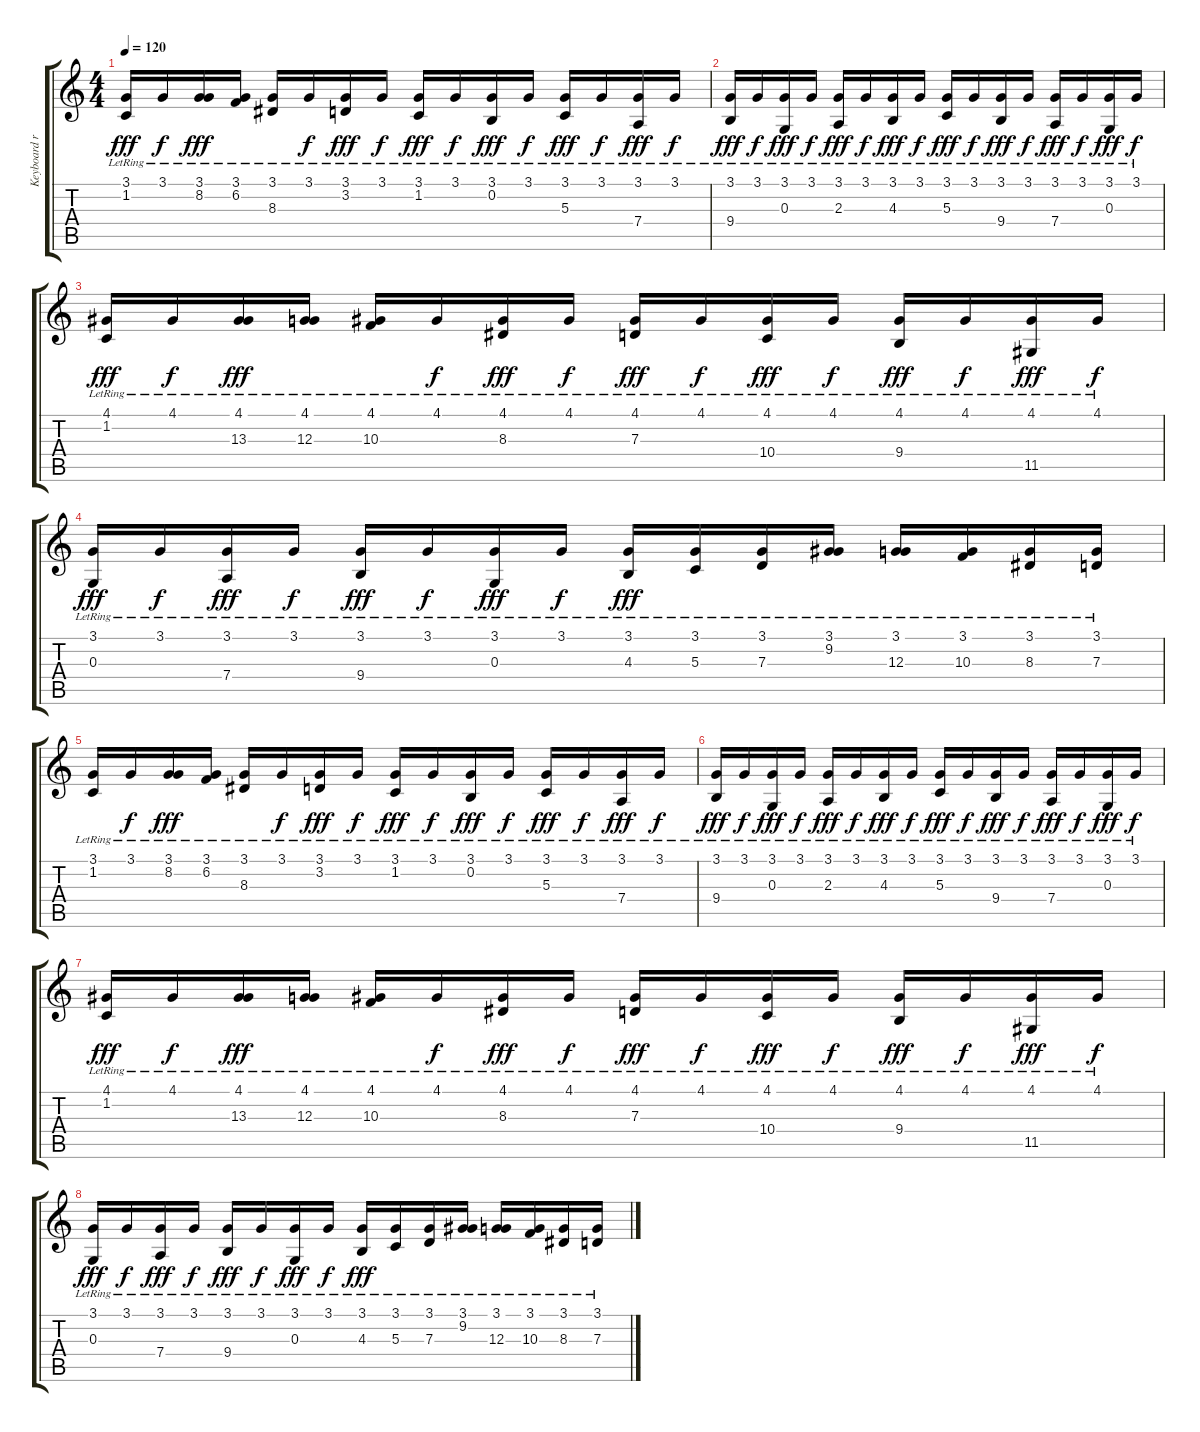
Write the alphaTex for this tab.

\track ("Keyboard right hand" "Keyboard r") {instrument harpsichord}
\staff {score tabs}
\tuning (E4 B3 G3 D3 A2 E2) {hide}
\ts (4 4)
\tempo 120
\clef g2
\ks c
(3.1 1.2{lr}).16{dy fff instrument harpsichord} 3.1{lr}.16{dy f} (3.1{lr} 8.2{lr}).16{dy fff} (3.1{lr} 6.2{lr}).16 (3.1{lr} 8.3{lr}).16 3.1{lr}.16{dy f} (3.1{lr} 3.2{lr}).16{dy fff} 3.1{lr}.16{dy f} (3.1{lr} 1.2{lr}).16{dy fff} 3.1{lr}.16{dy f} (3.1{lr} 0.2{lr}).16{dy fff} 3.1{lr}.16{dy f} (3.1{lr} 5.3{lr}).16{dy fff} 3.1{lr}.16{dy f} (3.1{lr} 7.4{lr}).16{dy fff} 3.1{lr}.16{dy f} |
(3.1{lr} 9.4{lr}).16{dy fff} 3.1{lr}.16{dy f} (3.1{lr} 0.3{lr}).16{dy fff} 3.1{lr}.16{dy f} (3.1{lr} 2.3{lr}).16{dy fff} 3.1{lr}.16{dy f} (3.1{lr} 4.3{lr}).16{dy fff} 3.1{lr}.16{dy f} (3.1{lr} 5.3{lr}).16{dy fff} 3.1{lr}.16{dy f} (3.1{lr} 9.4{lr}).16{dy fff} 3.1{lr}.16{dy f} (3.1{lr} 7.4{lr}).16{dy fff} 3.1{lr}.16{dy f} (3.1{lr} 0.3{lr}).16{dy fff} 3.1{lr}.16{dy f} |
(4.1{lr} 1.2{lr}).16{dy fff} 4.1{lr}.16{dy f} (4.1{lr} 13.3{lr}).16{dy fff} (4.1{lr} 12.3{lr}).16 (4.1{lr} 10.3{lr}).16 4.1{lr}.16{dy f} (4.1{lr} 8.3{lr}).16{dy fff} 4.1{lr}.16{dy f} (4.1{lr} 7.3{lr}).16{dy fff} 4.1{lr}.16{dy f} (4.1{lr} 10.4{lr}).16{dy fff} 4.1{lr}.16{dy f} (4.1{lr} 9.4{lr}).16{dy fff} 4.1{lr}.16{dy f} (4.1{lr} 11.5{lr}).16{dy fff} 4.1{lr}.16{dy f} |
(3.1{lr} 0.3{lr}).16{dy fff} 3.1{lr}.16{dy f} (3.1{lr} 7.4{lr}).16{dy fff} 3.1{lr}.16{dy f} (3.1{lr} 9.4{lr}).16{dy fff} 3.1{lr}.16{dy f} (3.1{lr} 0.3{lr}).16{dy fff} 3.1{lr}.16{dy f} (3.1{lr} 4.3{lr}).16{dy fff} (3.1{lr} 5.3{lr}).16 (3.1{lr} 7.3{lr}).16 (3.1{lr} 9.2{lr}).16 (3.1{lr} 12.3{lr}).16 (3.1{lr} 10.3{lr}).16 (3.1{lr} 8.3{lr}).16 (3.1{lr} 7.3{lr}).16 |
(3.1 1.2{lr}).16 3.1{lr}.16{dy f} (3.1{lr} 8.2{lr}).16{dy fff} (3.1{lr} 6.2{lr}).16 (3.1{lr} 8.3{lr}).16 3.1{lr}.16{dy f} (3.1{lr} 3.2{lr}).16{dy fff} 3.1{lr}.16{dy f} (3.1{lr} 1.2{lr}).16{dy fff} 3.1{lr}.16{dy f} (3.1{lr} 0.2{lr}).16{dy fff} 3.1{lr}.16{dy f} (3.1{lr} 5.3{lr}).16{dy fff} 3.1{lr}.16{dy f} (3.1{lr} 7.4{lr}).16{dy fff} 3.1{lr}.16{dy f} |
(3.1{lr} 9.4{lr}).16{dy fff} 3.1{lr}.16{dy f} (3.1{lr} 0.3{lr}).16{dy fff} 3.1{lr}.16{dy f} (3.1{lr} 2.3{lr}).16{dy fff} 3.1{lr}.16{dy f} (3.1{lr} 4.3{lr}).16{dy fff} 3.1{lr}.16{dy f} (3.1{lr} 5.3{lr}).16{dy fff} 3.1{lr}.16{dy f} (3.1{lr} 9.4{lr}).16{dy fff} 3.1{lr}.16{dy f} (3.1{lr} 7.4{lr}).16{dy fff} 3.1{lr}.16{dy f} (3.1{lr} 0.3{lr}).16{dy fff} 3.1{lr}.16{dy f} |
(4.1{lr} 1.2{lr}).16{dy fff} 4.1{lr}.16{dy f} (4.1{lr} 13.3{lr}).16{dy fff} (4.1{lr} 12.3{lr}).16 (4.1{lr} 10.3{lr}).16 4.1{lr}.16{dy f} (4.1{lr} 8.3{lr}).16{dy fff} 4.1{lr}.16{dy f} (4.1{lr} 7.3{lr}).16{dy fff} 4.1{lr}.16{dy f} (4.1{lr} 10.4{lr}).16{dy fff} 4.1{lr}.16{dy f} (4.1{lr} 9.4{lr}).16{dy fff} 4.1{lr}.16{dy f} (4.1{lr} 11.5{lr}).16{dy fff} 4.1{lr}.16{dy f} |
(3.1{lr} 0.3{lr}).16{dy fff} 3.1{lr}.16{dy f} (3.1{lr} 7.4{lr}).16{dy fff} 3.1{lr}.16{dy f} (3.1{lr} 9.4{lr}).16{dy fff} 3.1{lr}.16{dy f} (3.1{lr} 0.3{lr}).16{dy fff} 3.1{lr}.16{dy f} (3.1{lr} 4.3{lr}).16{dy fff} (3.1{lr} 5.3{lr}).16 (3.1{lr} 7.3{lr}).16 (3.1{lr} 9.2{lr}).16 (3.1{lr} 12.3{lr}).16 (3.1{lr} 10.3{lr}).16 (3.1{lr} 8.3{lr}).16 (3.1{lr} 7.3{lr}).16
